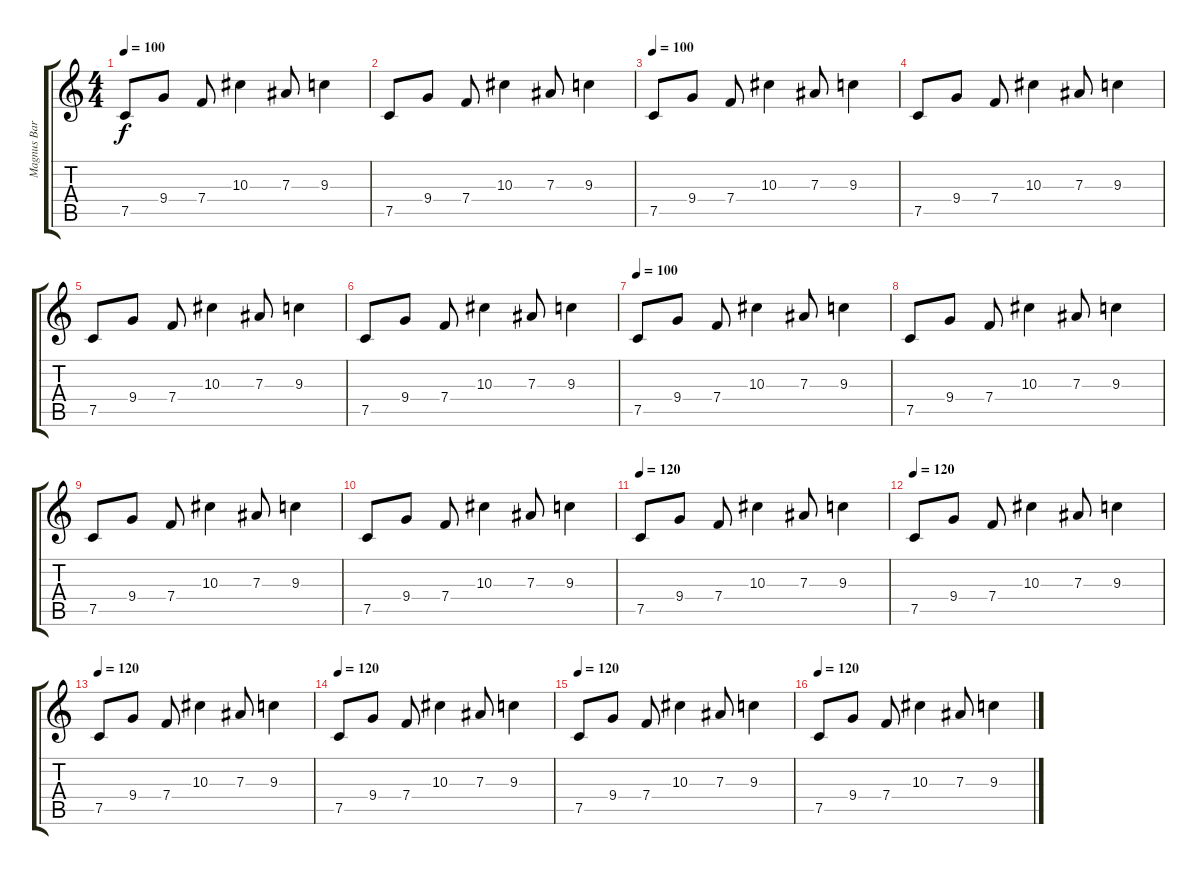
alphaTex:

\track ("Magnus Barthelsson (Guitar)" "Magnus Bar") {instrument distortionguitar}
\staff {score tabs}
\tuning (C4 G3 Eb3 Bb2 F2 C2) {hide}
\ts (4 4)
\tempo 100
\clef g2
\ks c
7.5.8{dy f} 9.4.8 7.4.8 10.3.4 7.3.8 9.3.4 |
7.5.8 9.4.8 7.4.8 10.3.4 7.3.8 9.3.4 |
\tempo 100
7.5.8 9.4.8 7.4.8 10.3.4 7.3.8 9.3.4 |
7.5.8 9.4.8 7.4.8 10.3.4 7.3.8 9.3.4 |
7.5.8 9.4.8 7.4.8 10.3.4 7.3.8 9.3.4 |
7.5.8 9.4.8 7.4.8 10.3.4 7.3.8 9.3.4 |
\tempo 100
7.5.8 9.4.8 7.4.8 10.3.4 7.3.8 9.3.4 |
7.5.8 9.4.8 7.4.8 10.3.4 7.3.8 9.3.4 |
7.5.8 9.4.8 7.4.8 10.3.4 7.3.8 9.3.4 |
7.5.8 9.4.8 7.4.8 10.3.4 7.3.8 9.3.4 |
\tempo 120
7.5.8 9.4.8 7.4.8 10.3.4 7.3.8 9.3.4 |
\tempo 120
7.5.8 9.4.8 7.4.8 10.3.4 7.3.8 9.3.4 |
\tempo 120
7.5.8 9.4.8 7.4.8 10.3.4 7.3.8 9.3.4 |
\tempo 120
7.5.8 9.4.8 7.4.8 10.3.4 7.3.8 9.3.4 |
\tempo 120
7.5.8 9.4.8 7.4.8 10.3.4 7.3.8 9.3.4 |
\tempo 120
7.5.8 9.4.8 7.4.8 10.3.4 7.3.8 9.3.4
